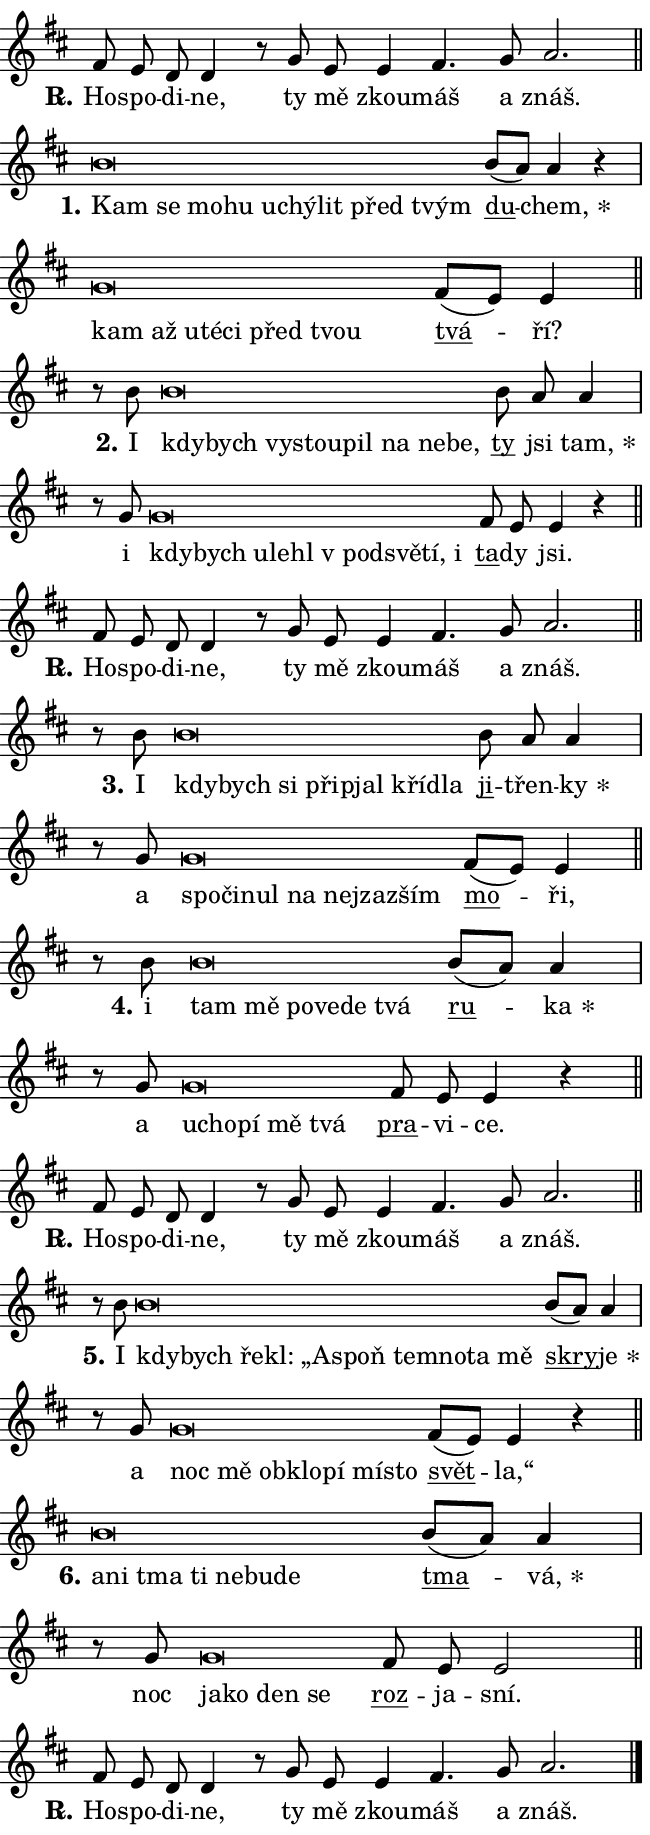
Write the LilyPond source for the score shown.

\version "2.24.0"
\header { tagline = "" }
\paper {
  indent = 0\cm
  top-margin = 0\cm
  right-margin = 0.13\cm % to fit lyric hyphens
  bottom-margin = 0\cm
  left-margin = 0\cm
  paper-width = 11\cm
  page-breaking = #ly:one-page-breaking
  system-system-spacing.basic-distance = #11
  score-system-spacing.basic-distance = #11
  ragged-last = ##f
}


%% Author: Thomas Morley
%% https://lists.gnu.org/archive/html/lilypond-user/2020-05/msg00002.html
#(define (line-position grob)
"Returns position of @var[grob} in current system:
   @code{'start}, if at first time-step
   @code{'end}, if at last time-step
   @code{'middle} otherwise
"
  (let* ((col (ly:item-get-column grob))
         (ln (ly:grob-object col 'left-neighbor))
         (rn (ly:grob-object col 'right-neighbor))
         (col-to-check-left (if (ly:grob? ln) ln col))
         (col-to-check-right (if (ly:grob? rn) rn col))
         (break-dir-left
           (and
             (ly:grob-property col-to-check-left 'non-musical #f)
             (ly:item-break-dir col-to-check-left)))
         (break-dir-right
           (and
             (ly:grob-property col-to-check-right 'non-musical #f)
             (ly:item-break-dir col-to-check-right))))
        (cond ((eqv? 1 break-dir-left) 'start)
              ((eqv? -1 break-dir-right) 'end)
              (else 'middle))))

#(define (tranparent-at-line-position vctor)
  (lambda (grob)
  "Relying on @code{line-position} select the relevant enry from @var{vctor}.
Used to determine transparency,"
    (case (line-position grob)
      ((end) (not (vector-ref vctor 0)))
      ((middle) (not (vector-ref vctor 1)))
      ((start) (not (vector-ref vctor 2))))))

noteHeadBreakVisibility =
#(define-music-function (break-visibility)(vector?)
"Makes @code{NoteHead}s transparent relying on @var{break-visibility}"
#{
  \override NoteHead.transparent =
    #(tranparent-at-line-position break-visibility)
#})

#(define delete-ledgers-for-transparent-note-heads
  (lambda (grob)
    "Reads whether a @code{NoteHead} is transparent.
If so this @code{NoteHead} is removed from @code{'note-heads} from
@var{grob}, which is supposed to be @code{LedgerLineSpanner}.
As a result ledgers are not printed for this @code{NoteHead}"
    (let* ((nhds-array (ly:grob-object grob 'note-heads))
           (nhds-list
             (if (ly:grob-array? nhds-array)
                 (ly:grob-array->list nhds-array)
                 '()))
           ;; Relies on the transparent-property being done before
           ;; Staff.LedgerLineSpanner.after-line-breaking is executed.
           ;; This is fragile ...
           (to-keep
             (remove
               (lambda (nhd)
                 (ly:grob-property nhd 'transparent #f))
               nhds-list)))
      ;; TODO find a better method to iterate over grob-arrays, similiar
      ;; to filter/remove etc for lists
      ;; For now rebuilt from scratch
      (set! (ly:grob-object grob 'note-heads)  '())
      (for-each
        (lambda (nhd)
          (ly:pointer-group-interface::add-grob grob 'note-heads nhd))
        to-keep))))

squashNotes = {
  \override NoteHead.X-extent = #'(-0.2 . 0.2)
  \override NoteHead.Y-extent = #'(-0.75 . 0)
  \override NoteHead.stencil =
    #(lambda (grob)
       (let ((pos (ly:grob-property grob 'staff-position)))
         (begin
           (if (< pos -7) (display "ERROR: Lower brevis then expected\n") (display ""))
           (if (<= pos -6) ly:text-interface::print ly:note-head::print))))
}
unSquashNotes = {
  \revert NoteHead.X-extent
  \revert NoteHead.Y-extent
  \revert NoteHead.stencil
}

hideNotes = \noteHeadBreakVisibility #begin-of-line-visible
unHideNotes = \noteHeadBreakVisibility #all-visible

% work-around for resetting accidentals
% https://lilypond.org/doc/v2.23/Documentation/notation/displaying-rhythms#unmetered-music
cadenzaMeasure = {
  \cadenzaOff
  \partial 1024 s1024
  \cadenzaOn
}

#(define-markup-command (accent layout props text) (markup?)
  "Underline accented syllable"
  (interpret-markup layout props
    #{\markup \override #'(offset . 4.3) \underline { #text }#}))

responsum = \markup \concat {
  "R" \hspace #-1.05 \path #0.1 #'((moveto 0 0.07) (lineto 0.9 0.8)) \hspace #0.05 "."
}

spaceSize = #0.6828661417322834 % exact space size for TeX Gyre Schola

\layout {
  \context {
    \Staff
    \remove "Time_signature_engraver"
    \override LedgerLineSpanner.after-line-breaking = #delete-ledgers-for-transparent-note-heads
  }
  \context {
    \Lyrics {
      \override LyricSpace.minimum-distance = \spaceSize
      \override LyricText.font-name = #"TeX Gyre Schola"
      \override LyricText.font-size = 1
      \override StanzaNumber.font-name = #"TeX Gyre Schola Bold"
      \override StanzaNumber.font-size = 1
    }
  }
  \context {
    \Score 
    \override NoteHead.text =
      #(lambda (grob) 
        (let ((pos (ly:grob-property grob 'staff-position)))
          #{\markup {
            \combine
              \halign #-0.55 \raise #(if (= pos -6) 0 0.5) \override #'(thickness . 2) \draw-line #'(3.2 . 0)
              \musicglyph "noteheads.sM1"
          }#}))
  }
}

% magnetic-lyrics.ily
%
%   written by
%     Jean Abou Samra <jean@abou-samra.fr>
%     Werner Lemberg <wl@gnu.org>
%
%   adapted by
%     Jiri Hon <jiri.hon@gmail.com>
%
% Version 2022-Apr-15

% https://www.mail-archive.com/lilypond-user@gnu.org/msg149350.html

#(define (Left_hyphen_pointer_engraver context)
   "Collect syllable-hyphen-syllable occurrences in lyrics and store
them in properties.  This engraver only looks to the left.  For
example, if the lyrics input is @code{foo -- bar}, it does the
following.

@itemize @bullet
@item
Set the @code{text} property of the @code{LyricHyphen} grob between
@q{foo} and @q{bar} to @code{foo}.

@item
Set the @code{left-hyphen} property of the @code{LyricText} grob with
text @q{foo} to the @code{LyricHyphen} grob between @q{foo} and
@q{bar}.
@end itemize

Use this auxiliary engraver in combination with the
@code{lyric-@/text::@/apply-@/magnetic-@/offset!} hook."
   (let ((hyphen #f)
         (text #f))
     (make-engraver
      (acknowledgers
       ((lyric-syllable-interface engraver grob source-engraver)
        (set! text grob)))
      (end-acknowledgers
       ((lyric-hyphen-interface engraver grob source-engraver)
        ;(when (not (grob::has-interface grob 'lyric-space-interface))
          (set! hyphen grob)));)
      ((stop-translation-timestep engraver)
       (when (and text hyphen)
         (ly:grob-set-object! text 'left-hyphen hyphen))
       (set! text #f)
       (set! hyphen #f)))))

#(define (lyric-text::apply-magnetic-offset! grob)
   "If the space between two syllables is less than the value in
property @code{LyricText@/.details@/.squash-threshold}, move the right
syllable to the left so that it gets concatenated with the left
syllable.

Use this function as a hook for
@code{LyricText@/.after-@/line-@/breaking} if the
@code{Left_@/hyphen_@/pointer_@/engraver} is active."
   (let ((hyphen (ly:grob-object grob 'left-hyphen #f)))
     (when hyphen
       (let ((left-text (ly:spanner-bound hyphen LEFT)))
         (when (grob::has-interface left-text 'lyric-syllable-interface)
           (let* ((common (ly:grob-common-refpoint grob left-text X))
                  (this-x-ext (ly:grob-extent grob common X))
                  (left-x-ext
                   (begin
                     ;; Trigger magnetism for left-text.
                     (ly:grob-property left-text 'after-line-breaking)
                     (ly:grob-extent left-text common X)))
                  ;; `delta` is the gap width between two syllables.
                  (delta (- (interval-start this-x-ext)
                            (interval-end left-x-ext)))
                  (details (ly:grob-property grob 'details))
                  (threshold (assoc-get 'squash-threshold details 0.2)))
             (when (< delta threshold)
               (let* (;; We have to manipulate the input text so that
                      ;; ligatures crossing syllable boundaries are not
                      ;; disabled.  For languages based on the Latin
                      ;; script this is essentially a beautification.
                      ;; However, for non-Western scripts it can be a
                      ;; necessity.
                      (lt (ly:grob-property left-text 'text))
                      (rt (ly:grob-property grob 'text))
                      (is-space (grob::has-interface hyphen 'lyric-space-interface))
                      (space (if is-space " " ""))
                      (extra-delta (if is-space spaceSize 0))
                      ;; Append new syllable.
                      (ltrt-space (if (and (string? lt) (string? rt))
                                (string-append lt space rt)
                                (make-concat-markup (list lt space rt))))
                      ;; Right-align `ltrt` to the right side.
                      (ltrt-space-markup (grob-interpret-markup
                               grob
                               (make-translate-markup
                                (cons (interval-length this-x-ext) 0)
                                (make-right-align-markup ltrt-space)))))
                 (begin
                   ;; Don't print `left-text`.
                   (ly:grob-set-property! left-text 'stencil #f)
                   ;; Set text and stencil (which holds all collected
                   ;; syllables so far) and shift it to the left.
                   (ly:grob-set-property! grob 'text ltrt-space)
                   (ly:grob-set-property! grob 'stencil ltrt-space-markup)
                   (ly:grob-translate-axis! grob (- (- delta extra-delta)) X))))))))))


#(define (lyric-hyphen::displace-bounds-first grob)
   ;; Make very sure this callback isn't triggered too early.
   (let ((left (ly:spanner-bound grob LEFT))
         (right (ly:spanner-bound grob RIGHT)))
     (ly:grob-property left 'after-line-breaking)
     (ly:grob-property right 'after-line-breaking)
     (ly:lyric-hyphen::print grob)))

squashThreshold = #0.4

\layout {
  \context {
    \Lyrics
    \consists #Left_hyphen_pointer_engraver
    \override LyricText.after-line-breaking =
      #lyric-text::apply-magnetic-offset!
    \override LyricHyphen.stencil = #lyric-hyphen::displace-bounds-first
    \override LyricText.details.squash-threshold = \squashThreshold
    \override LyricHyphen.minimum-distance = 0
    \override LyricHyphen.minimum-length = \squashThreshold
  }
}

squashText = \override LyricText.details.squash-threshold = 9999
unSquashText = \override LyricText.details.squash-threshold = \squashThreshold

leftText = \override LyricText.self-alignment-X = #LEFT
unLeftText = \revert LyricText.self-alignment-X

starOffset = #(lambda (grob) 
                (let ((x_offset (ly:self-alignment-interface::aligned-on-x-parent grob)))
                  (if (= x_offset 0) 0 (+ x_offset 1.2))))

star = #(define-music-function (syllable)(string?)
"Append star separator at the end of a syllable"
#{
  \once \override LyricText.X-offset = #starOffset
  \lyricmode { \markup {
    #syllable
    \override #'((font-name . "TeX Gyre Schola Bold")) \hspace #0.2 \lower #0.65 \larger "*"
  } }
#})

starAccent = #(define-music-function (syllable)(string?)
"Append star separator at the end of a syllable and make accent"
#{
  \once \override LyricText.X-offset = #starOffset
  \lyricmode { \markup {
    \accent #syllable
    \override #'((font-name . "TeX Gyre Schola Bold")) \hspace #0.2 \lower #0.65 \larger "*"
  } }
#})

breath = #(define-music-function (syllable)(string?)
"Append breathing indicator at the end of a syllable"
#{
  \lyricmode { \markup { #syllable "+" } }
#})

optionalBreath = #(define-music-function (syllable)(string?)
"Append optional breathing indicator at the end of a syllable"
#{
  \lyricmode { \markup { #syllable "(+)" } }
#})


\score {
    <<
        \new Voice = "melody" { \cadenzaOn \key d \major \relative { fis'8 e d d4 r8 \bar "" g e \bar "" e4 fis4. g8 a2. \cadenzaMeasure \bar "||" \break } }
        \new Lyrics \lyricsto "melody" { \lyricmode { \set stanza = \responsum
Ho -- spo -- di -- ne, ty mě zkou -- máš a znáš. } }
    >>
    \layout {}
}

\score {
    <<
        \new Voice = "melody" { \cadenzaOn \key d \major \relative { \squashNotes b'\breve*1/16 \hideNotes \breve*1/16 \bar "" \breve*1/16 \bar "" \breve*1/16 \bar "" \breve*1/16 \bar "" \breve*1/16 \bar "" \breve*1/16 \bar "" \breve*1/16 \breve*1/16 \bar "" \unHideNotes \unSquashNotes \bar "" b8[( a)] a4 r \cadenzaMeasure \bar "|" \squashNotes g\breve*1/16 \hideNotes \breve*1/16 \bar "" \breve*1/16 \bar "" \breve*1/16 \bar "" \breve*1/16 \bar "" \breve*1/16 \breve*1/16 \bar "" \unHideNotes \unSquashNotes \bar "" fis8[( e)] e4 \cadenzaMeasure \bar "||" \break } }
        \new Lyrics \lyricsto "melody" { \lyricmode { \set stanza = "1."
\leftText Kam \squashText se mo -- hu u -- chý -- lit před tvým \unLeftText \unSquashText \markup \accent du -- \star chem, \leftText kam \squashText až u -- té -- ci před tvou \unLeftText \unSquashText \markup \accent tvá -- ří? } }
    >>
    \layout {}
}

\score {
    <<
        \new Voice = "melody" { \cadenzaOn \key d \major \relative { r8 b'8 \squashNotes b\breve*1/16 \hideNotes \breve*1/16 \bar "" \breve*1/16 \bar "" \breve*1/16 \bar "" \breve*1/16 \bar "" \breve*1/16 \bar "" \breve*1/16 \breve*1/16 \bar "" \unHideNotes \unSquashNotes \bar "" b8 a a4 \cadenzaMeasure \bar "|" r8 g8 \squashNotes g\breve*1/16 \hideNotes \breve*1/16 \bar "" \breve*1/16 \bar "" \breve*1/16 \bar "" \breve*1/16 \bar "" \breve*1/16 \bar "" \breve*1/16 \bar "" \breve*1/16 \breve*1/16 \bar "" \unHideNotes \unSquashNotes \bar "" fis8 e e4 r \cadenzaMeasure \bar "||" \break } }
        \new Lyrics \lyricsto "melody" { \lyricmode { \set stanza = "2."
I \leftText kdy -- \squashText bych vy -- stou -- pil na ne -- be, \unLeftText \unSquashText \markup \accent ty jsi \star tam, i \leftText kdy -- \squashText bych u -- le -- hl "v pod" -- svě -- tí, i \unLeftText \unSquashText \markup \accent ta -- dy jsi. } }
    >>
    \layout {}
}

\score {
    <<
        \new Voice = "melody" { \cadenzaOn \key d \major \relative { fis'8 e d d4 r8 \bar "" g e \bar "" e4 fis4. g8 a2. \cadenzaMeasure \bar "||" \break } }
        \new Lyrics \lyricsto "melody" { \lyricmode { \set stanza = \responsum
Ho -- spo -- di -- ne, ty mě zkou -- máš a znáš. } }
    >>
    \layout {}
}

\score {
    <<
        \new Voice = "melody" { \cadenzaOn \key d \major \relative { r8 b'8 \squashNotes b\breve*1/16 \hideNotes \breve*1/16 \bar "" \breve*1/16 \bar "" \breve*1/16 \bar "" \breve*1/16 \bar "" \breve*1/16 \breve*1/16 \bar "" \unHideNotes \unSquashNotes \bar "" b8 a a4 \cadenzaMeasure \bar "|" r8 g8 \squashNotes g\breve*1/16 \hideNotes \breve*1/16 \bar "" \breve*1/16 \bar "" \breve*1/16 \bar "" \breve*1/16 \breve*1/16 \bar "" \unHideNotes \unSquashNotes \bar "" fis8[( e)] e4 \cadenzaMeasure \bar "||" \break } }
        \new Lyrics \lyricsto "melody" { \lyricmode { \set stanza = "3."
I \leftText kdy -- \squashText bych si při -- pjal kří -- dla \unLeftText \unSquashText \markup \accent ji -- třen -- \star ky a \leftText spo -- \squashText či -- nul na nej -- zazším \unLeftText \unSquashText \markup \accent mo -- ři, } }
    >>
    \layout {}
}

\score {
    <<
        \new Voice = "melody" { \cadenzaOn \key d \major \relative { r8 b'8 \squashNotes b\breve*1/16 \hideNotes \breve*1/16 \bar "" \breve*1/16 \bar "" \breve*1/16 \bar "" \breve*1/16 \breve*1/16 \bar "" \unHideNotes \unSquashNotes \bar "" b8[( a)] a4 \cadenzaMeasure \bar "|" r8 g8 \squashNotes g\breve*1/16 \hideNotes \breve*1/16 \bar "" \breve*1/16 \bar "" \breve*1/16 \breve*1/16 \bar "" \unHideNotes \unSquashNotes \bar "" fis8 e e4 r \cadenzaMeasure \bar "||" \break } }
        \new Lyrics \lyricsto "melody" { \lyricmode { \set stanza = "4."
i \leftText tam \squashText mě po -- ve -- de tvá \unLeftText \unSquashText \markup \accent ru -- \star ka a \leftText u -- \squashText cho -- pí mě tvá \unLeftText \unSquashText \markup \accent pra -- vi -- ce. } }
    >>
    \layout {}
}

\score {
    <<
        \new Voice = "melody" { \cadenzaOn \key d \major \relative { fis'8 e d d4 r8 \bar "" g e \bar "" e4 fis4. g8 a2. \cadenzaMeasure \bar "||" \break } }
        \new Lyrics \lyricsto "melody" { \lyricmode { \set stanza = \responsum
Ho -- spo -- di -- ne, ty mě zkou -- máš a znáš. } }
    >>
    \layout {}
}

\score {
    <<
        \new Voice = "melody" { \cadenzaOn \key d \major \relative { r8 b'8 \squashNotes b\breve*1/16 \hideNotes \breve*1/16 \bar "" \breve*1/16 \bar "" \breve*1/16 \bar "" \breve*1/16 \bar "" \breve*1/16 \bar "" \breve*1/16 \bar "" \breve*1/16 \bar "" \breve*1/16 \breve*1/16 \bar "" \unHideNotes \unSquashNotes \bar "" b8[( a)] a4 \cadenzaMeasure \bar "|" r8 g8 \squashNotes g\breve*1/16 \hideNotes \breve*1/16 \bar "" \breve*1/16 \bar "" \breve*1/16 \bar "" \breve*1/16 \bar "" \breve*1/16 \breve*1/16 \bar "" \unHideNotes \unSquashNotes \bar "" fis8[( e)] e4 r \cadenzaMeasure \bar "||" \break } }
        \new Lyrics \lyricsto "melody" { \lyricmode { \set stanza = "5."
I \leftText kdy -- \squashText bych ře -- kl: „As -- poň tem -- no -- ta mě \unLeftText \unSquashText \markup \accent skry -- \star je a \leftText noc \squashText mě ob -- klo -- pí mí -- sto \unLeftText \unSquashText \markup \accent svět -- la,“ } }
    >>
    \layout {}
}

\score {
    <<
        \new Voice = "melody" { \cadenzaOn \key d \major \relative { \squashNotes b'\breve*1/16 \hideNotes \breve*1/16 \bar "" \breve*1/16 \bar "" \breve*1/16 \bar "" \breve*1/16 \bar "" \breve*1/16 \breve*1/16 \bar "" \unHideNotes \unSquashNotes \bar "" b8[( a)] a4 \cadenzaMeasure \bar "|" r8 g8 \squashNotes g\breve*1/16 \hideNotes \breve*1/16 \bar "" \breve*1/16 \breve*1/16 \bar "" \unHideNotes \unSquashNotes \bar "" fis8 e e2 \cadenzaMeasure \bar "||" \break } }
        \new Lyrics \lyricsto "melody" { \lyricmode { \set stanza = "6."
\leftText a -- \squashText ni tma ti ne -- bu -- de \unLeftText \unSquashText \markup \accent tma -- \star vá, noc \leftText ja -- \squashText ko den se \unLeftText \unSquashText \markup \accent roz -- ja -- sní. } }
    >>
    \layout {}
}

\score {
    <<
        \new Voice = "melody" { \cadenzaOn \key d \major \relative { fis'8 e d d4 r8 \bar "" g e \bar "" e4 fis4. g8 a2. \cadenzaMeasure \bar "||" \break } \bar "|." }
        \new Lyrics \lyricsto "melody" { \lyricmode { \set stanza = \responsum
Ho -- spo -- di -- ne, ty mě zkou -- máš a znáš. } }
    >>
    \layout {}
}
